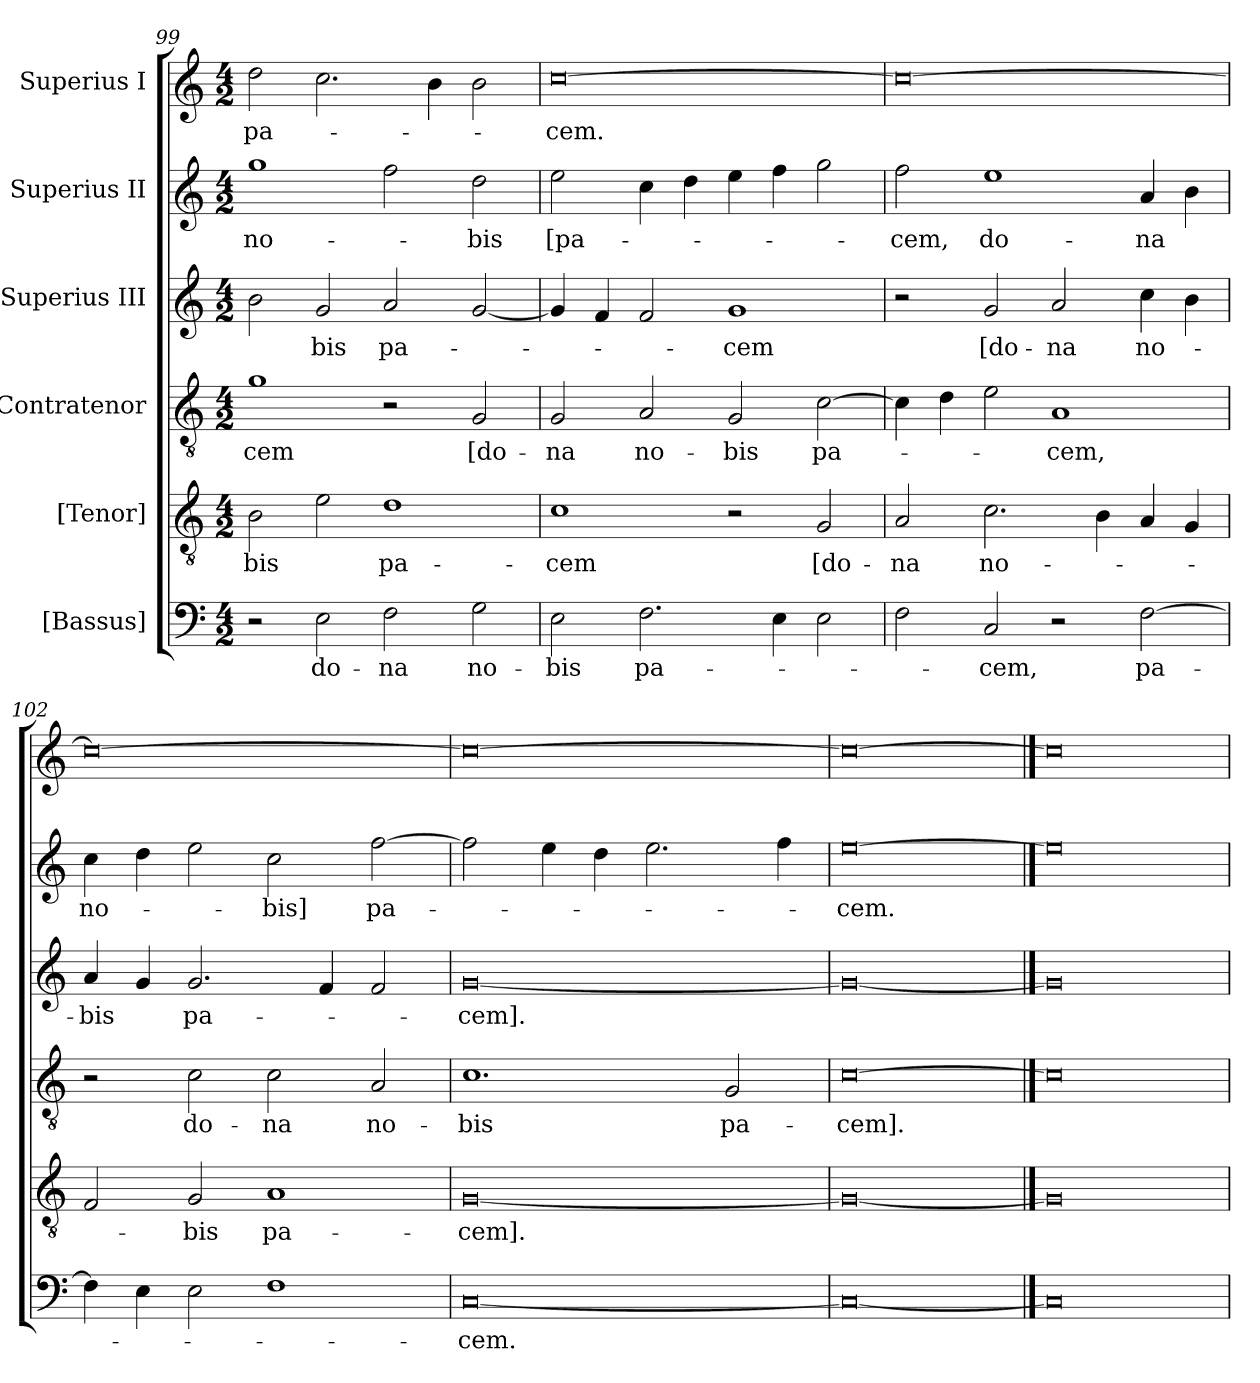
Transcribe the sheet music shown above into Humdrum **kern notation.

**kern	**text	**kern	**text	**kern	**text	**kern	**text	**kern	**text	**kern	**text
*part6	*part6	*part5	*part5	*part4	*part4	*part3	*part3	*part2	*part2	*part1	*part1
*staff6	*staff6	*staff5	*staff5	*staff4	*staff4	*staff3	*staff3	*staff2	*staff2	*staff1	*staff1
*I"[Bassus]	*	*I"[Tenor]	*	*I"Contratenor	*	*I"Superius III	*	*I"Superius II	*	*I"Superius I	*
*clefF4	*	*clefGv2	*	*clefGv2	*	*clefG2	*	*clefG2	*	*clefG2	*
*k[]	*	*k[]	*	*k[]	*	*k[]	*	*k[]	*	*k[]	*
*M4/2	*	*M4/2	*	*M4/2	*	*M4/2	*	*M4/2	*	*M4/2	*
=99	=99	=99	=99	=99	=99	=99	=99	=99	=99	=99	=99
2r	.	2B\	-bis	1g\	-cem	2b\	.	1gg\	no-	2dd\	pa-
2E\	do-	2e\	.	.	.	2g/	-bis	.	.	2.cc\	.
2F\	-na	1d\	pa-	2r	.	2a/	pa-	2ff\	.	.	.
.	.	.	.	.	.	.	.	.	.	4b\	.
2G\	no-	.	.	2G/	[do-	[2g/	.	2dd\	-bis	2b\	.
=100	=100	=100	=100	=100	=100	=100	=100	=100	=100	=100	=100
2E\	-bis	1c\	-cem	2G/	-na	4g/]	.	2ee\	[pa-	[0cc\	-cem.
.	.	.	.	.	.	4f/	.	.	.	.	.
2.F\	pa-	.	.	2A/	no-	2f/	.	4cc\	.	.	.
.	.	.	.	.	.	.	.	4dd\	.	.	.
.	.	2r	.	2G/	-bis	1g/	-cem	4ee\	.	.	.
4E\	.	.	.	.	.	.	.	4ff\	.	.	.
2E\	.	2G/	[do-	[2c\	pa-	.	.	2gg\	.	.	.
=101	=101	=101	=101	=101	=101	=101	=101	=101	=101	=101	=101
2F\	.	2A/	-na	4c\]	.	2r	.	2ff\	-cem,	0cc\_	.
.	.	.	.	4d\	.	.	.	.	.	.	.
2C/	-cem,	2.c\	no-	2e\	.	2g/	[do-	1ee\	do-	.	.
2r	.	.	.	1A/	-cem,	2a/	-na	.	.	.	.
.	.	4B\	.	.	.	.	.	.	.	.	.
[2F\	pa-	4A/	.	.	.	4cc\	no-	4a/	-na	.	.
.	.	4G/	.	.	.	4b\	.	4b\	.	.	.
=102	=102	=102	=102	=102	=102	=102	=102	=102	=102	=102	=102
4F\]	.	2F/	.	2r	.	4a/	-bis	4cc\	no-	0cc\_	.
4E\	.	.	.	.	.	4g/	.	4dd\	.	.	.
2E\	.	2G/	-bis	2c\	do-	2.g/	pa-	2ee\	.	.	.
1F\	.	1A/	pa-	2c\	-na	.	.	2cc\	-bis]	.	.
.	.	.	.	.	.	4f/	.	.	.	.	.
.	.	.	.	2A/	no-	2f/	.	[2ff\	pa-	.	.
=103	=103	=103	=103	=103	=103	=103	=103	=103	=103	=103	=103
[0C/	-cem.	[0G/	-cem].	1.c\	-bis	[0g/	-cem].	2ff\]	.	0cc\_	.
.	.	.	.	.	.	.	.	4ee\	.	.	.
.	.	.	.	.	.	.	.	4dd\	.	.	.
.	.	.	.	.	.	.	.	2.ee\	.	.	.
.	.	.	.	2G/	pa-	.	.	.	.	.	.
.	.	.	.	.	.	.	.	4ff\	.	.	.
=104	=104	=104	=104	=104	=104	=104	=104	=104	=104	=104	=104
0C/_	.	0G/_	.	[0c\	-cem].	0g/_	.	[0ee\	-cem.	0cc\_	.
==105	==105	==105	==105	==105	==105	==105	==105	==105	==105	==105	==105
0C/]	.	0G/]	.	0c\]	.	0g/]	.	0ee\]	.	0cc\]	.
=	=	=	=	=	=	=	=	=	=	=	=
*-	*-	*-	*-	*-	*-	*-	*-	*-	*-	*-	*-
